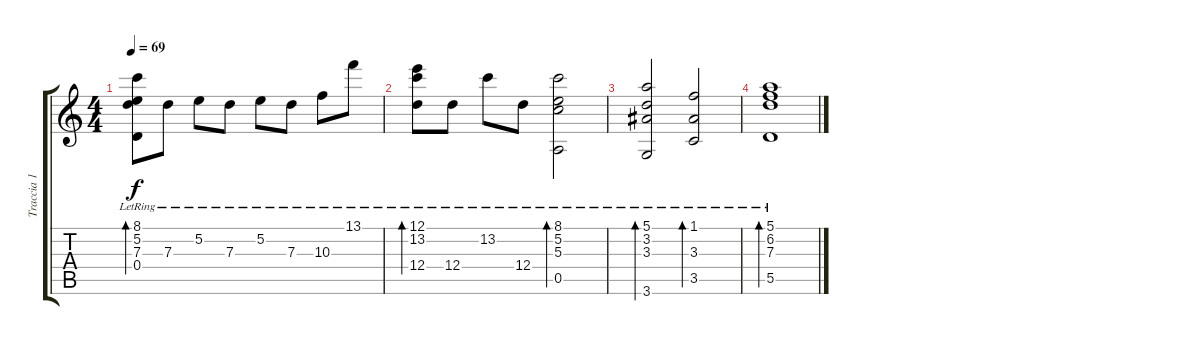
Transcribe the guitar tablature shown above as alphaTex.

\track ("Traccia 1" "Traccia 1") {instrument acousticguitarnylon}
\staff {score tabs}
\tuning (E4 B3 G3 D3 A2 E2) {hide}
\ts (4 4)
\tempo 69
\clef g2
\ks c
(8.1{lr} 5.2{lr} 7.3{lr} 0.4{lr}).8{bd 240 dy f} 7.3{lr}.8 5.2{lr}.8 7.3{lr}.8 5.2{lr}.8 7.3{lr}.8 10.3{lr}.8 13.1{lr}.8 |
(12.1{lr} 13.2{lr} 12.4{lr}).8{bd 240} 12.4{lr}.8 13.2{lr}.8 12.4{lr}.8 (8.1{lr} 5.2{lr} 5.3{lr} 0.5{lr}).2{bd 240} |
(5.1{lr} 3.2{lr} 3.3{lr} 3.6{lr}).2{bd 240} (1.1{lr} 3.3{lr} 3.5{lr}).2{bd 240} |
(5.1{lr} 6.2{lr} 7.3{lr} 5.5{lr}).1{bd 240}
